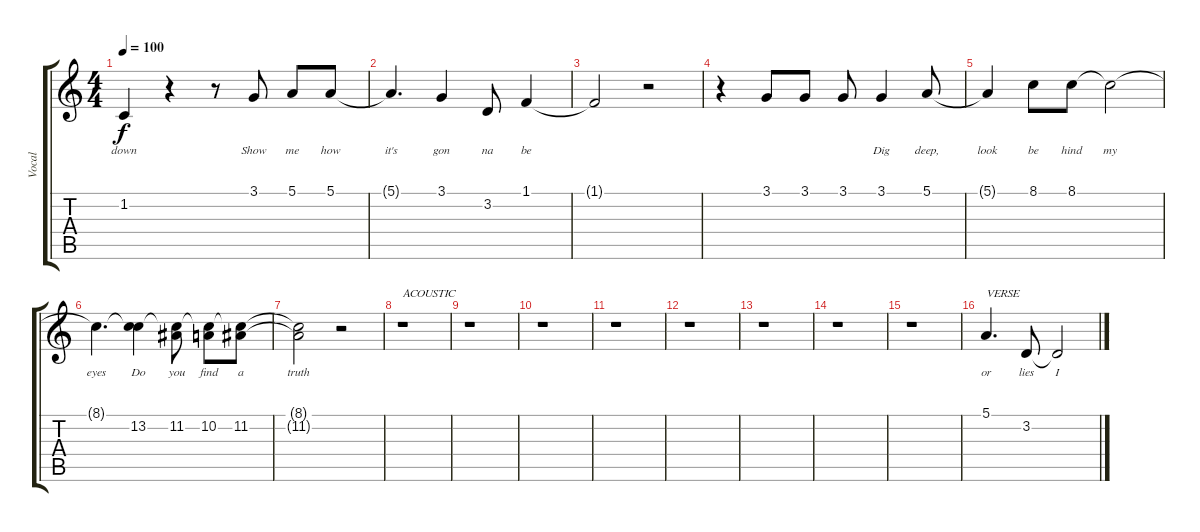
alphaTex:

\track ("Vocal" "Vocal") {instrument acousticgrandpiano}
\staff {score tabs}
\tuning (E4 B3 G3 D3 A2 E2) {hide}
\ts (4 4)
\tempo 100
\clef g2
\ks c
1.2{t}.4{lyrics (0 "down") lyrics (1 "") lyrics (2 "") lyrics (3 "") lyrics (4 "") dy f} r.4 r.8 3.1.8{lyrics (0 "Show") lyrics (1 "") lyrics (2 "") lyrics (3 "") lyrics (4 "")} 5.1.8{lyrics (0 "me") lyrics (1 "") lyrics (2 "") lyrics (3 "") lyrics (4 "")} 5.1.8{lyrics (0 "how") lyrics (1 "") lyrics (2 "") lyrics (3 "") lyrics (4 "")} |
5.1{t}.4{d lyrics (0 "it's") lyrics (1 "") lyrics (2 "") lyrics (3 "") lyrics (4 "")} 3.1.4{lyrics (0 "gon") lyrics (1 "") lyrics (2 "") lyrics (3 "") lyrics (4 "")} 3.2.8{lyrics (0 "na") lyrics (1 "") lyrics (2 "") lyrics (3 "") lyrics (4 "")} 1.1.4{lyrics (0 "be") lyrics (1 "") lyrics (2 "") lyrics (3 "") lyrics (4 "")} |
1.1{t}.2{lyrics (0 "") lyrics (1 "") lyrics (2 "") lyrics (3 "") lyrics (4 "")} r.2 |
r.4 3.1.8{lyrics (0 "") lyrics (1 "") lyrics (2 "") lyrics (3 "") lyrics (4 "")} 3.1.8{lyrics (0 "") lyrics (1 "") lyrics (2 "") lyrics (3 "") lyrics (4 "")} 3.1.8{lyrics (0 "") lyrics (1 "") lyrics (2 "") lyrics (3 "") lyrics (4 "")} 3.1.4{lyrics (0 "Dig") lyrics (1 "") lyrics (2 "") lyrics (3 "") lyrics (4 "")} 5.1.8{lyrics (0 "deep,") lyrics (1 "") lyrics (2 "") lyrics (3 "") lyrics (4 "")} |
5.1{t}.4{lyrics (0 "look") lyrics (1 "") lyrics (2 "") lyrics (3 "") lyrics (4 "")} 8.1.8{lyrics (0 "be") lyrics (1 "") lyrics (2 "") lyrics (3 "") lyrics (4 "")} 8.1.8{lyrics (0 "hind") lyrics (1 "") lyrics (2 "") lyrics (3 "") lyrics (4 "")} 8.1{t}.2{lyrics (0 "my") lyrics (1 "") lyrics (2 "") lyrics (3 "") lyrics (4 "")} |
8.1{t}.4{d lyrics (0 "eyes") lyrics (1 "") lyrics (2 "") lyrics (3 "") lyrics (4 "")} (8.1{t} 13.2).4{lyrics (0 "Do") lyrics (1 "") lyrics (2 "") lyrics (3 "") lyrics (4 "")} (8.1{t} 11.2).8{lyrics (0 "you") lyrics (1 "") lyrics (2 "") lyrics (3 "") lyrics (4 "")} (8.1{t} 10.2).8{lyrics (0 "find") lyrics (1 "") lyrics (2 "") lyrics (3 "") lyrics (4 "")} (8.1{t} 11.2).8{lyrics (0 "a") lyrics (1 "") lyrics (2 "") lyrics (3 "") lyrics (4 "")} |
(8.1{t} 11.2{t}).2{lyrics (0 "truth") lyrics (1 "") lyrics (2 "") lyrics (3 "") lyrics (4 "")} r.2 |
r.1{txt "ACOUSTIC"} |
r.1 |
r.1 |
r.1 |
r.1 |
r.1 |
r.1 |
r.1 |
5.1.4{d txt "VERSE" lyrics (0 "or") lyrics (1 "") lyrics (2 "") lyrics (3 "") lyrics (4 "")} 3.2.8{lyrics (0 "lies") lyrics (1 "") lyrics (2 "") lyrics (3 "") lyrics (4 "")} 3.2{t}.2{lyrics (0 "I") lyrics (1 "") lyrics (2 "") lyrics (3 "") lyrics (4 "")}
